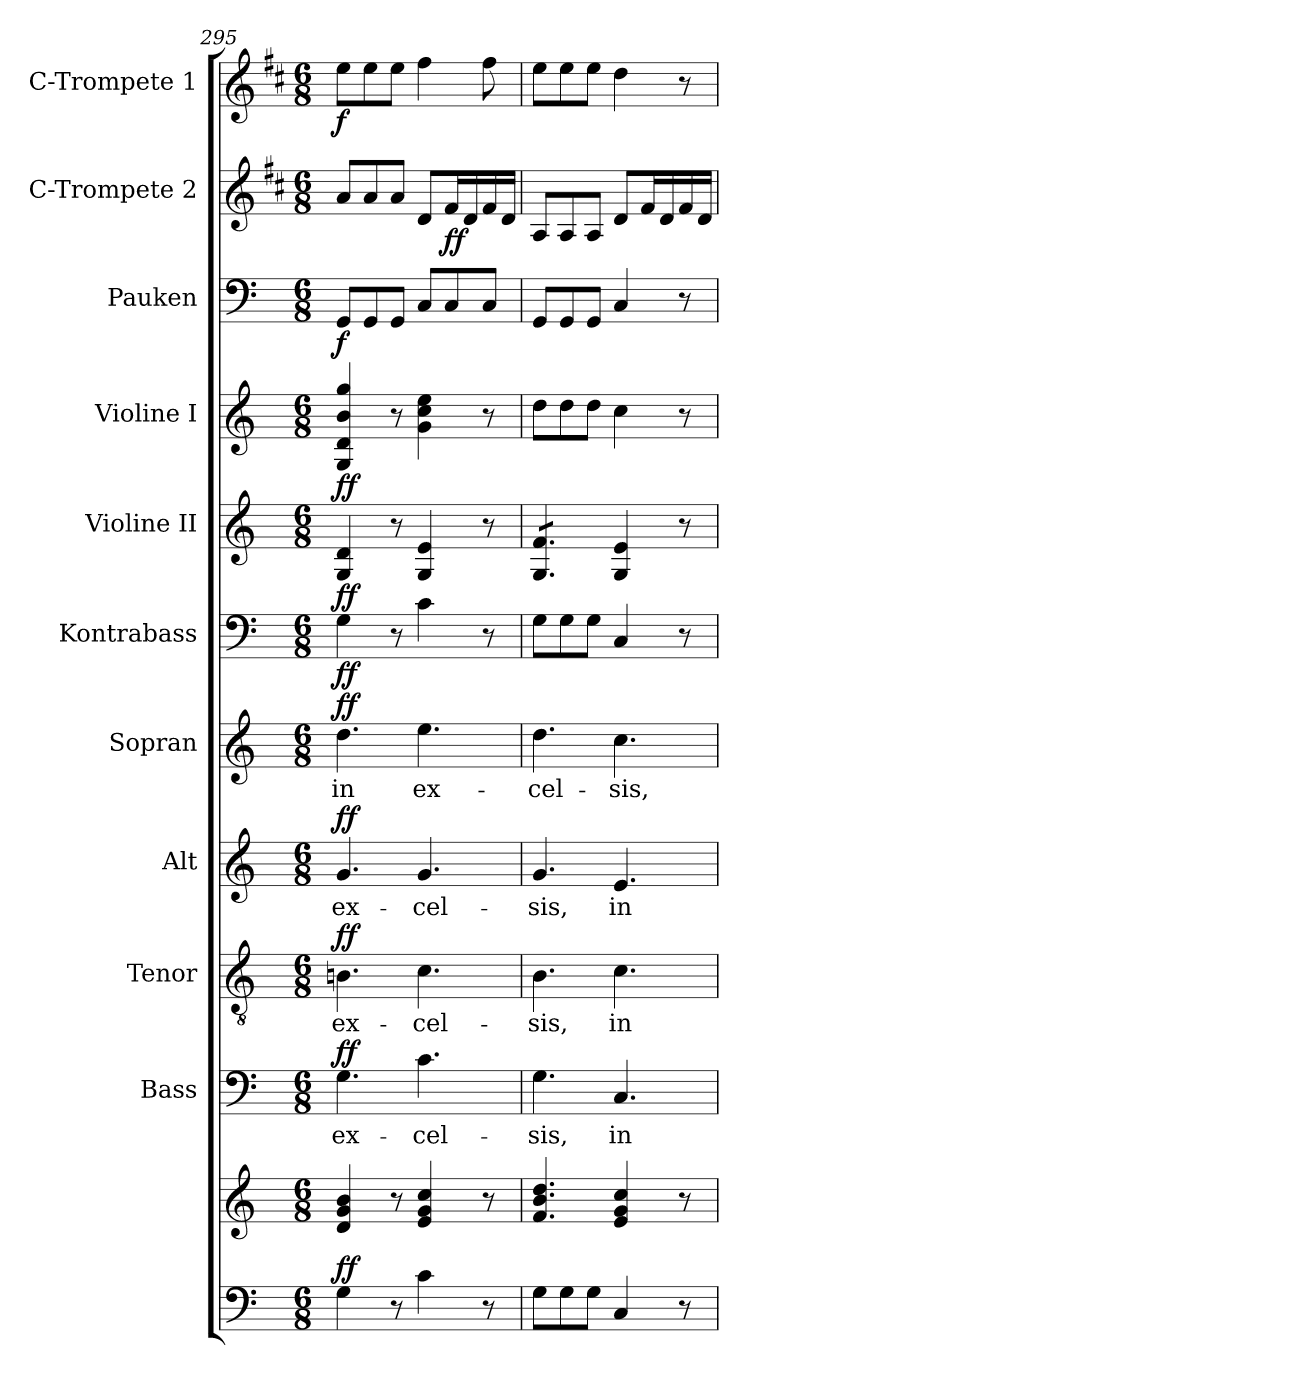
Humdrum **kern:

**kern	**kern	**dynam	**kern	**text	**dynam	**kern	**text	**dynam	**kern	**text	**dynam	**kern	**text	**dynam	**kern	**dynam	**kern	**dynam	**kern	**dynam	**kern	**dynam	**kern	**dynam	**kern	**dynam
*part11	*part11	*part11	*part10	*part10	*part10	*part9	*part9	*part9	*part8	*part8	*part8	*part7	*part7	*part7	*part6	*part6	*part5	*part5	*part4	*part4	*part3	*part3	*part2	*part2	*part1	*part1
*staff12	*staff11	*staff11/12	*staff10	*staff10	*staff10	*staff9	*staff9	*staff9	*staff8	*staff8	*staff8	*staff7	*staff7	*staff7	*staff6	*staff6	*staff5	*staff5	*staff4	*staff4	*staff3	*staff3	*staff2	*staff2	*staff1	*staff1
*	*	*	*I"Bass	*	*	*I"Tenor	*	*	*I"Alt	*	*	*I"Sopran	*	*	*I"Kontrabass	*	*I"Violine II	*	*I"Violine I	*	*I"Pauken	*	*I"C-Trompete 2	*	*I"C-Trompete 1	*
*	*	*	*I'B.	*	*	*I'T.	*	*	*I'A.	*	*	*I'S.	*	*	*I'Kb.	*	*I'Vl. II	*	*I'Vl. I	*	*I'Pk.	*	*I'C Trp. 2	*	*I'C Trp. 1	*
*clefF4	*clefG2	*	*clefF4	*	*	*clefGv2	*	*	*clefG2	*	*	*clefG2	*	*	*clefF4	*	*clefG2	*	*clefG2	*	*clefF4	*	*clefG2	*	*clefG2	*
*	*	*	*	*	*	*	*	*	*	*	*	*	*	*	*ITrd7c12	*	*	*	*	*	*	*	*ITrd1c2	*	*ITrd1c2	*
*k[]	*k[]	*	*k[]	*	*	*k[]	*	*	*k[]	*	*	*k[]	*	*	*k[]	*	*k[]	*	*k[]	*	*k[]	*	*k[]	*	*k[]	*
*C:	*C:	*	*C:	*	*	*C:	*	*	*C:	*	*	*C:	*	*	*C:	*	*C:	*	*C:	*	*C:	*	*C:	*	*C:	*
*M6/8	*M6/8	*	*M6/8	*	*	*M6/8	*	*	*M6/8	*	*	*M6/8	*	*	*M6/8	*	*M6/8	*	*M6/8	*	*M6/8	*	*M6/8	*	*M6/8	*
=295	=295	=295	=295	=295	=295	=295	=295	=295	=295	=295	=295	=295	=295	=295	=295	=295	=295	=295	=295	=295	=295	=295	=295	=295	=295	=295
!	!	!LO:DY:a=2	!	!LO:LY:b	!LO:DY:a	!	!LO:LY:b	!LO:DY:a	!	!LO:LY:b	!LO:DY:a	!	!LO:LY:b	!LO:DY:a	!	!LO:DY:b	!	!LO:DY:b	!	!LO:DY:b	!	!LO:DY:b	!	!	!	!LO:DY:b
4G\	4d/ 4g/ 4b/	ff	4.G\	ex-	ff	4.Bn\	ex-	ff	4.g/	ex-	ff	4.dd\	in	ff	4GG\	ff	4G/ 4d/	ff	4G/ 4d/ 4b/ 4gg/	ff	8GG/L	f	8g/L	.	8dd\L	f
.	.	.	.	.	.	.	.	.	.	.	.	.	.	.	.	.	.	.	.	.	8GG/	.	8g/	.	8dd\	.
8r	8r	.	.	.	.	.	.	.	.	.	.	.	.	.	8r	.	8r	.	8r	.	8GG/J	.	8g/J	.	8dd\J	.
!	!	!	!	!LO:LY:b	!	!	!LO:LY:b	!	!	!LO:LY:b	!	!	!LO:LY:b	!	!	!	!	!	!	!	!	!	!	!	!	!
4c\	4e/ 4g/ 4cc/	.	4.c\	-cel-	.	4.c\	-cel-	.	4.g/	-cel-	.	4.ee\	ex-	.	4C\	.	4G/ 4e/	.	4g\ 4cc\ 4ee\	.	8C/L	.	8c/L	.	4ee\	.
!	!	!	!	!	!	!	!	!	!	!	!	!	!	!	!	!	!	!	!	!	!	!	!	!LO:DY:b	!	!
.	.	.	.	.	.	.	.	.	.	.	.	.	.	.	.	.	.	.	.	.	8C/	.	16e/L	ff	.	.
.	.	.	.	.	.	.	.	.	.	.	.	.	.	.	.	.	.	.	.	.	.	.	16c/	.	.	.
8r	8r	.	.	.	.	.	.	.	.	.	.	.	.	.	8r	.	8r	.	8r	.	8C/J	.	16e/	.	8ee\	.
.	.	.	.	.	.	.	.	.	.	.	.	.	.	.	.	.	.	.	.	.	.	.	16c/JJ	.	.	.
=296	=296	=296	=296	=296	=296	=296	=296	=296	=296	=296	=296	=296	=296	=296	=296	=296	=296	=296	=296	=296	=296	=296	=296	=296	=296	=296
!	!	!	!	!LO:LY:b	!	!	!LO:LY:b	!	!	!LO:LY:b	!	!	!LO:LY:b	!	!	!	!	!	!	!	!	!	!	!	!	!
*	*	*	*	*	*	*	*	*	*	*	*	*	*	*	*	*	*tremolo	*	*	*	*	*	*	*	*	*
8G\L	4.f/ 4.b/ 4.dd/	.	4.G\	-sis,	.	4.B\	-sis,	.	4.g/	-sis,	.	4.dd\	-cel-	.	8GG\L	.	8G/ 8f/L	.	8dd\L	.	8GG/L	.	8G/L	.	8dd\L	.
8G\	.	.	.	.	.	.	.	.	.	.	.	.	.	.	8GG\	.	8G/ 8f/	.	8dd\	.	8GG/	.	8G/	.	8dd\	.
8G\J	.	.	.	.	.	.	.	.	.	.	.	.	.	.	8GG\J	.	8G/ 8f/J	.	8dd\J	.	8GG/J	.	8G/J	.	8dd\J	.
*	*	*	*	*	*	*	*	*	*	*	*	*	*	*	*	*	*Xtremolo	*	*	*	*	*	*	*	*	*
!	!	!	!	!LO:LY:b	!	!	!LO:LY:b	!	!	!LO:LY:b	!	!	!LO:LY:b	!	!	!	!	!	!	!	!	!	!	!	!	!
4C/	4e/ 4g/ 4cc/	.	4.C/	in	.	4.c\	in	.	4.e/	in	.	4.cc\	-sis,	.	4CC/	.	4G/ 4e/	.	4cc\	.	4C/	.	8c/L	.	4cc\	.
.	.	.	.	.	.	.	.	.	.	.	.	.	.	.	.	.	.	.	.	.	.	.	16e/L	.	.	.
.	.	.	.	.	.	.	.	.	.	.	.	.	.	.	.	.	.	.	.	.	.	.	16c/	.	.	.
8r	8r	.	.	.	.	.	.	.	.	.	.	.	.	.	8r	.	8r	.	8r	.	8r	.	16e/	.	8r	.
.	.	.	.	.	.	.	.	.	.	.	.	.	.	.	.	.	.	.	.	.	.	.	16c/JJ	.	.	.
=	=	=	=	=	=	=	=	=	=	=	=	=	=	=	=	=	=	=	=	=	=	=	=	=	=	=
*-	*-	*-	*-	*-	*-	*-	*-	*-	*-	*-	*-	*-	*-	*-	*-	*-	*-	*-	*-	*-	*-	*-	*-	*-	*-	*-
